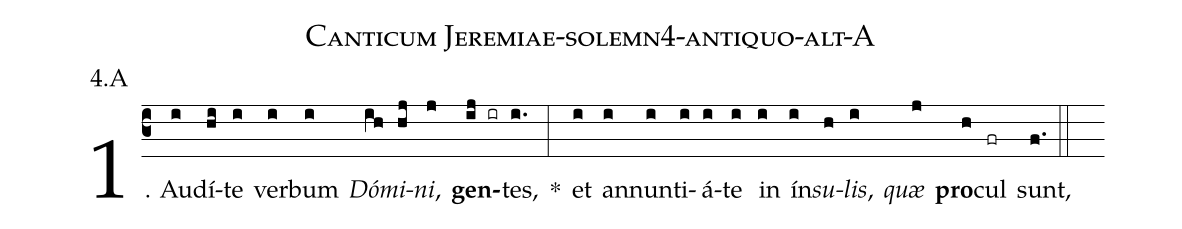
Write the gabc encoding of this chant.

name: Canticum Jeremiae-solemn4-antiquo-alt-A;
annotation: 4.A;
%%
(c3)1. Au(i)dí(hi)te(i) ver(i)bum(i) <i>Dó</i>(ih)<i>mi</i>(hj)<i>ni</i>,(j) <b>gen</b>(ij ir)tes,(i.) *(:) et(i) an(i)nun(i)ti(i)á(i)te(i) in(i) ín(i)<i>su</i>(h)<i>lis</i>,(i) <i>quæ</i>(j) <b>pro</b>(h)cul(fr) sunt,(f.) (::)
